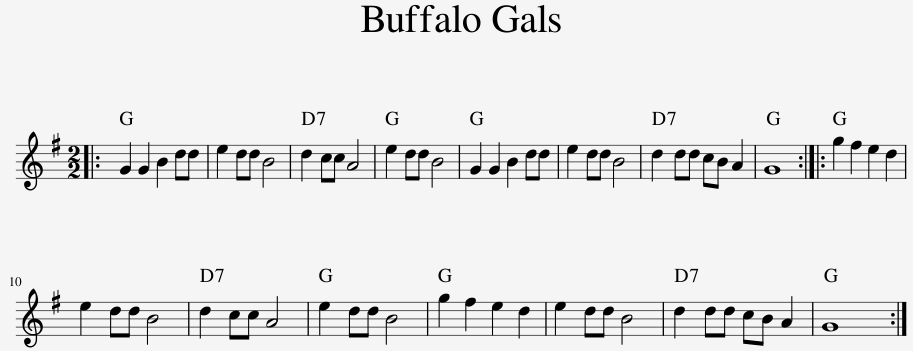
X:1
L:1/8
M:2/2
I:linebreak $
K:G
V:1 treble
V:1
|: G2 G2 B2 dd | e2 dd B4 | d2 cc A4 | e2 dd B4 | G2 G2 B2 dd | %5
 e2 dd B4 | d2 dd cB A2 | G8 :: g2 f2 e2 d2 |$ e2 dd B4 | %10
 d2 cc A4 | e2 dd B4 | g2 f2 e2 d2 | e2 dd B4 | d2 dd cB A2 | %15
 G8 :| %16
